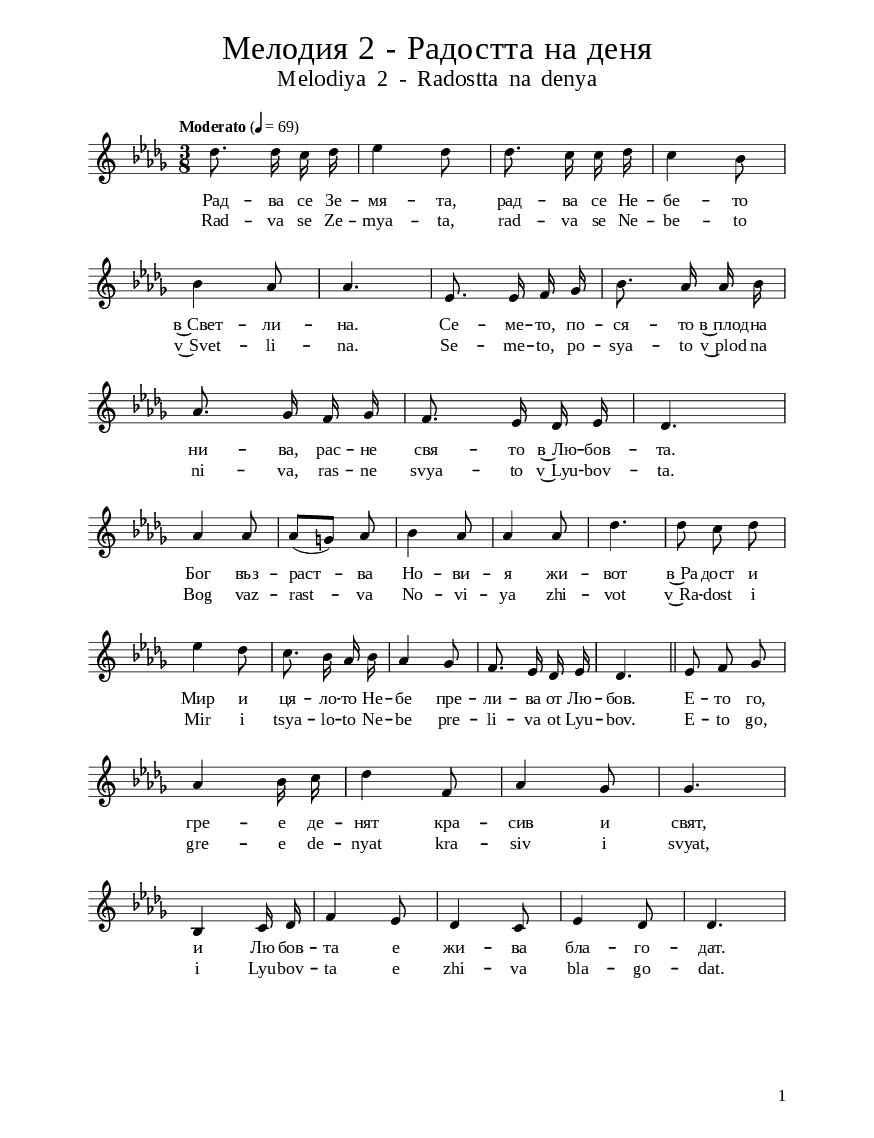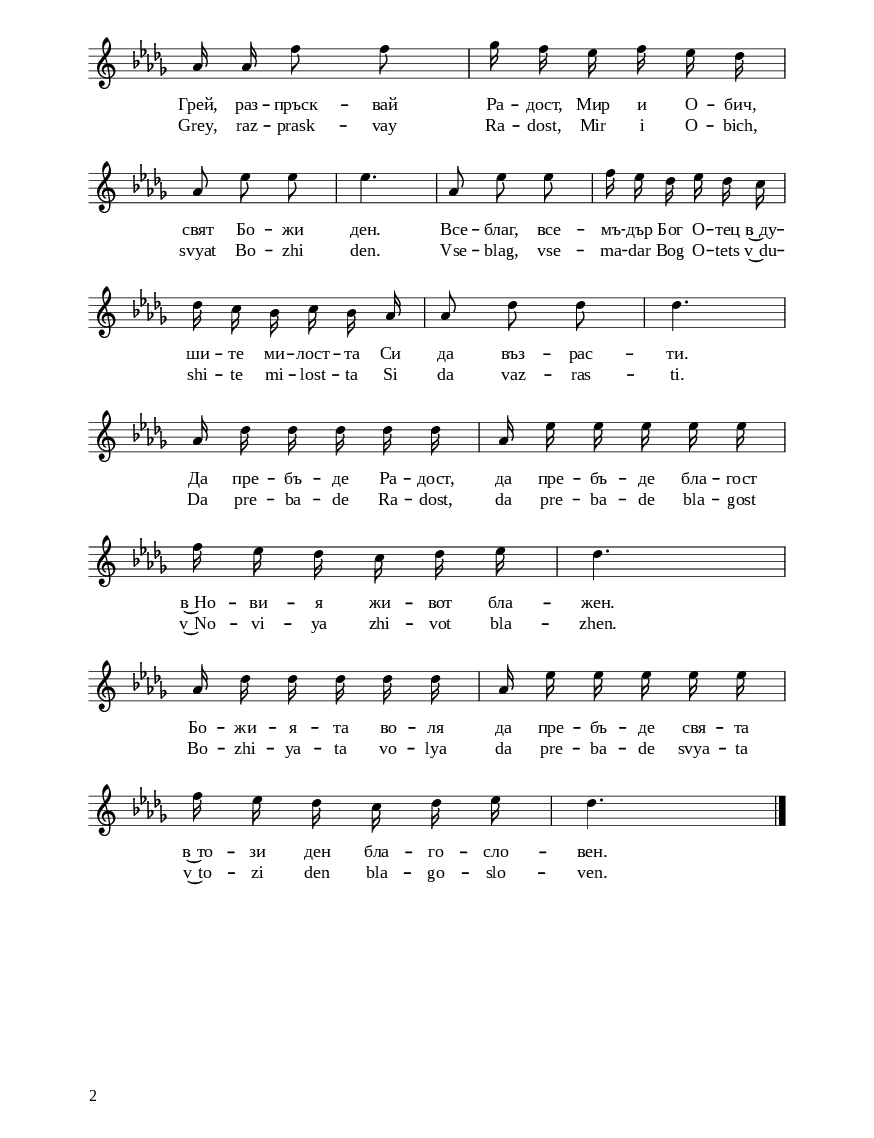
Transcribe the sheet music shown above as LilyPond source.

\version "2.20.0"

\paper {
  #(set-paper-size "a5")
}

\bookpart {
  \paper {
    print-all-headers = ##t
    print-page-number = ##t
    print-first-page-number = ##t

    % put page numbers on the bottom
    oddHeaderMarkup = \markup ""
    evenHeaderMarkup = \markup ""
    oddFooterMarkup = \markup
    \fill-line {
      ""
      \on-the-fly #print-page-number-check-first \fromproperty #'page:page-number-string
    }
    evenFooterMarkup = \markup
    \fill-line {
      \on-the-fly #print-page-number-check-first \fromproperty #'page:page-number-string
      ""
    }

    left-margin = 1.5\cm
    right-margin = 1.5\cm
    top-margin = 1.6\cm
    bottom-margin = 1.2\cm
    ragged-bottom = ##t % do not spread the staves to fill the whole vertical space

    % change lyrics and titles font (affects notes also)
    fonts =
    #(make-pango-font-tree
      "Times New Roman"
      "DejaVu Sans"
      "DejaVu Sans Mono"
      (/ (* staff-height pt) 3.6))

    % change distance between staves
    system-system-spacing =
    #'((basic-distance . 12)
       (minimum-distance . 6)
       (padding . 1)
       (stretchability . 12))
  }

  \header {
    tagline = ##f
  }

  \score{
    \layout {
      indent = 0.0\cm % remove first line indentation
      %ragged-last = ##t % do not spread last line to fill the whole space
      \context {
        \Score
        \omit BarNumber %remove bar numbers
      } % context

      \context {
        % change staff size
        \Staff
        fontSize = #+0 % affects notes size only
        \override StaffSymbol #'staff-space = #(magstep -3)
        \override StaffSymbol #'thickness = #0.5
        \override BarLine #'hair-thickness = #1
        %\override StaffSymbol #'ledger-line-thickness = #'(0 . 0)
      }

      \context {
        % adjust space between staff and lyrics and between the two lyric lines
        \Lyrics
        \override VerticalAxisGroup.nonstaff-relatedstaff-spacing = #'((basic-distance . 4.5))
        \override VerticalAxisGroup.nonstaff-nonstaff-spacing = #'((minimum-distance . 2))
      }
    } % layout

    \new Voice \absolute {
      \clef treble
      \key des \major
      \time 3/8
      \tempo \markup {
        % make tempo note smaller
        \concat {
          "Moderato " \normal-text { "(" }
          \teeny \general-align #Y #DOWN \note #"4" #0.8
          \normal-text { " = 69)" }
        }
      }
      \autoBeamOff
      des''8. des''16 c''16 des''16
      | % 2
      es''4 des''8 | % 3
      des''8. c''16 c''16 des''16
      | % 4
      c''4 bes'8 \break | % 5
      bes'4  as'8 | % 6
      as'4. | % 7
      es'8.  es'16  f'16  ges'16  | % 8
      bes'8.  as'16  as'16 bes'16 \break | % 9
      as'8.  ges'16  f'16  ges'16 |

      f'8.  es'16  des'16  es'16 | % 11
      des'4. \break | % 12
      as'4  as'8   | % 13
      as'8 [(  g'8 )]  as'8 | % 14
      bes'4  as'8  | % 15
      as'4  as'8 | % 16
      des''4.  | % 17
      des''8 c''8 des''8 \break| % 18
      es''4 des''8 | % 19
      c''8. bes'16  as'16 bes'16 |

      as'4  ges'8  | % 21
      f'8.  es'16  des'16  es'16 | % 22
      des'4. \bar "||"
      es'8  f'8  ges'8 \break | % 24
      as'4 bes'16 c''16 | % 25
      des''4  f'8 | % 26
      as'4  ges'8 | % 27
      ges'4. \break | % 28
      bes4  c'16  des'16   | % 29
      f'4  es'8  |
      des'4  c'8 | % 31
      es'4  des'8 | % 32
      des'4.  \break  | % 33
      as'16  as'16 f''8 f''8 | % 34
      ges''16 f''16 es''16 f''16
      es''16 des''16 \break  | % 35
      as'8 es''8 es''8 | % 36
      es''4.  | % 37
      as'8 es''8 es''8   | % 38
      f''16 es''16 des''16 es''16
      des''16 c''16 \break| % 39
      des''16 c''16 bes'16 c''16
      bes'16  as'16 |
      as'8 des''8 des''8 | % 41
      des''4. \break | % 42
      as'16 des''16 des''16 des''16
      des''16 des''16  | % 43
      as'16 es''16 es''16 es''16
      es''16 es''16 \break | % 44
      f''16 es''16 des''16 c''16
      des''16 es''16 | % 45
      des''4. \break  | % 46
      as'16 des''16 des''16 des''16
      des''16 des''16 | % 47
      as'16 es''16 es''16 es''16
      es''16 es''16 \break | % 48
      f''16 es''16 des''16 c''16
      des''16 es''16 | % 49
      des''4. \bar "|."
    }

    \addlyrics {
      Рад -- ва се Зе -- мя -- та, рад --
      ва се Не -- бе -- то в~Свет -- ли
      -- на. Се -- ме -- то, по -- ся -- то
      в~плод -- на ни -- ва, рас -- не
      свя -- то в~Лю -- бов -- та. Бог
      въз -- раст -- ва Но -- ви -- я
      жи -- вот в~Ра -- дост и Мир и
      ця -- ло -- то Не -- бе пре -- ли --
      ва от Лю -- бов. Е -- то го, гре --
      е де -- нят кра -- сив и свят, и
      Лю -- бов -- та е жи -- ва бла --
      го -- дат. Грей, раз -- пръск -- вай
      Ра -- дост, Мир и О -- бич, свят
      Бо -- жи ден. Все -- благ, все --
      мъ -- дър Бог О -- тец в~ду -- ши
      -- те ми -- лост -- та Си да въз --
      рас -- ти. Да пре -- бъ -- де Ра --
      дост, да пре -- бъ -- де бла --
      гост в~Но -- ви -- я жи -- вот бла
      -- жен. Бо -- жи -- я -- та во -- ля
      да пре -- бъ -- де свя -- та в~то
      -- зи ден бла -- го -- сло -- вен.}
      \addlyrics {
        Rad -- va se Ze -- mya -- ta, rad --
        va se Ne -- be -- to v~Svet -- li
        -- na. Se -- me -- to, po -- sya -- to
        v~plod -- na ni -- va, ras -- ne
        svya -- to v~Lyu -- bov -- ta. Bog
        vaz -- rast -- va No -- vi -- ya
        zhi -- vot v~Ra -- dost i Mir i
        tsya -- lo -- to Ne -- be pre -- li --
        va ot Lyu -- bov. E -- to go, gre --
        e de -- nyat kra -- siv i svyat, i
        Lyu -- bov -- ta e zhi -- va bla --
        go -- dat. Grey, raz -- prask -- vay
        Ra -- dost, Mir i O -- bich, svyat
        Bo -- zhi den. Vse -- blag, vse --
        ma -- dar Bog O -- tets v~du -- shi
        -- te mi -- lost -- ta Si da vaz --
        ras -- ti. Da pre -- ba -- de Ra --
        dost, da pre -- ba -- de bla --
        gost v~No -- vi -- ya zhi -- vot bla
        -- zhen. Bo -- zhi -- ya -- ta vo -- lya
        da pre -- ba -- de svya -- ta v~to
        -- zi den bla -- go -- slo -- ven.}

        \header {
          title = \markup \column \normal-text \fontsize #2.5 {
            \center-align
            \line { Мелодия 2 - Радостта на деня}
            \vspace #-0.6
            \center-align
            \line \fontsize #-3 { Melodiya 2 - Radostta na denya }
            \vspace #-0.8
            \center-align
            \line \fontsize #-3 { " " }
          }
        }

        \midi{}

      } % score

      \pageBreak

      \markup \fontsize #+2.5 {
        \hspace #1
        \override #'(baseline-skip . 2.4) % affects space between column lines
        \column {

          \line {   "   " Слънчевото ято}

          \line {   "   " Бога благославя}

          \line {   "   " и зари,}

          \line {   "   " Божията Слава}

          \line {   "   " новия Свещен Живот}

          \line {   "   " да озари.}

          \line {   "   " Целият всемир е светлина}

          \line {   "   " и светлината}

          \line {   "   " извор е на радост,}

          \line {   "   " сила и живот.}
        }

        \hspace #5
        \override #'(baseline-skip . 2.4)
        \column {
     \line {   "   " Slanchevoto yato}

          \line {   "   " Boga blagoslavya}

          \line {   "   " i zari,}

          \line {   "   " Bozhiyata Slava}

          \line {   "   " novia Sveshten Zhivot}

          \line {   "   " da ozari.}

          \line {   "   " Tseliyat vsemir e svetlina}

          \line {   "   " i svetlinata}

          \line {   "   " izvor e na radost,}

          \line {   "   " sila i zhivot.}
        } %column
      } % markup

    \pageBreak

      % include foreign translation(s) of the song
      \version "2.20.0"

\markup \fill-line { \fontsize #6 "Melodie 2 - Erhabenes Leben" }
\markup \null
\markup \null
\markup \fontsize #+2.5 {
  \hspace #10
  \override #'(baseline-skip . 2)

  \column {
    \line { " " }


 \line { 1.  Die Erde freut sich,}

 \line { " "der Himmel freut sich im Licht.}

 \line { " "Das Korn, im Fruchtacker gesät,}

 \line { " "gedeiht heilig in der Liebe. }

 \line { " "Gott lässt das neue Leben wachsen}

 \line { " "in Freude und Frieden}

 \line { " "und der ganze Himmel fließt von Liebe über.}
 \line { " "}

 \line { " "Refrain:}

 \line { " "Nun ist der Tag schön und heilig,}

 \line { " "und die Liebe ist ein lebendiger Segen.}

 \line { " "Scheine, verstreue Freude, Frieden und Liebe,}

 \line { " "heiliger göttlicher Tag. }

 \line { " "Allgütiger, allweiser Gottvater}

 \line { " "lass Deine Gnade in den Seelen wachsen.}

 \line { " "Auf dass die Freude auf ewig ist,}

 \line { " "auf dass die Güte auf ewig ist}

 \line { " "im neuen seligen Leben.}

 \line { " "Möge der göttliche Wille heilig in diesem  }

 \line { " "gesegneten Tag auf ewig sein.}
 \line { " "}

 \line { 2. Der Schwarm aus der Sonne segnet und scheint,}

 \line { " "damit der göttliche Ruhm das heilige Leben bescheint. }

 \line { " "Die ganze Welt ist Licht und das Licht}

 \line { " "ist Quelle von Freude, Kraft und Leben.}


\line { " " }

\line{" " Refrain ...}

 \line { " "Nun scheint der Tag...}

 }
}


    } % bookpart
